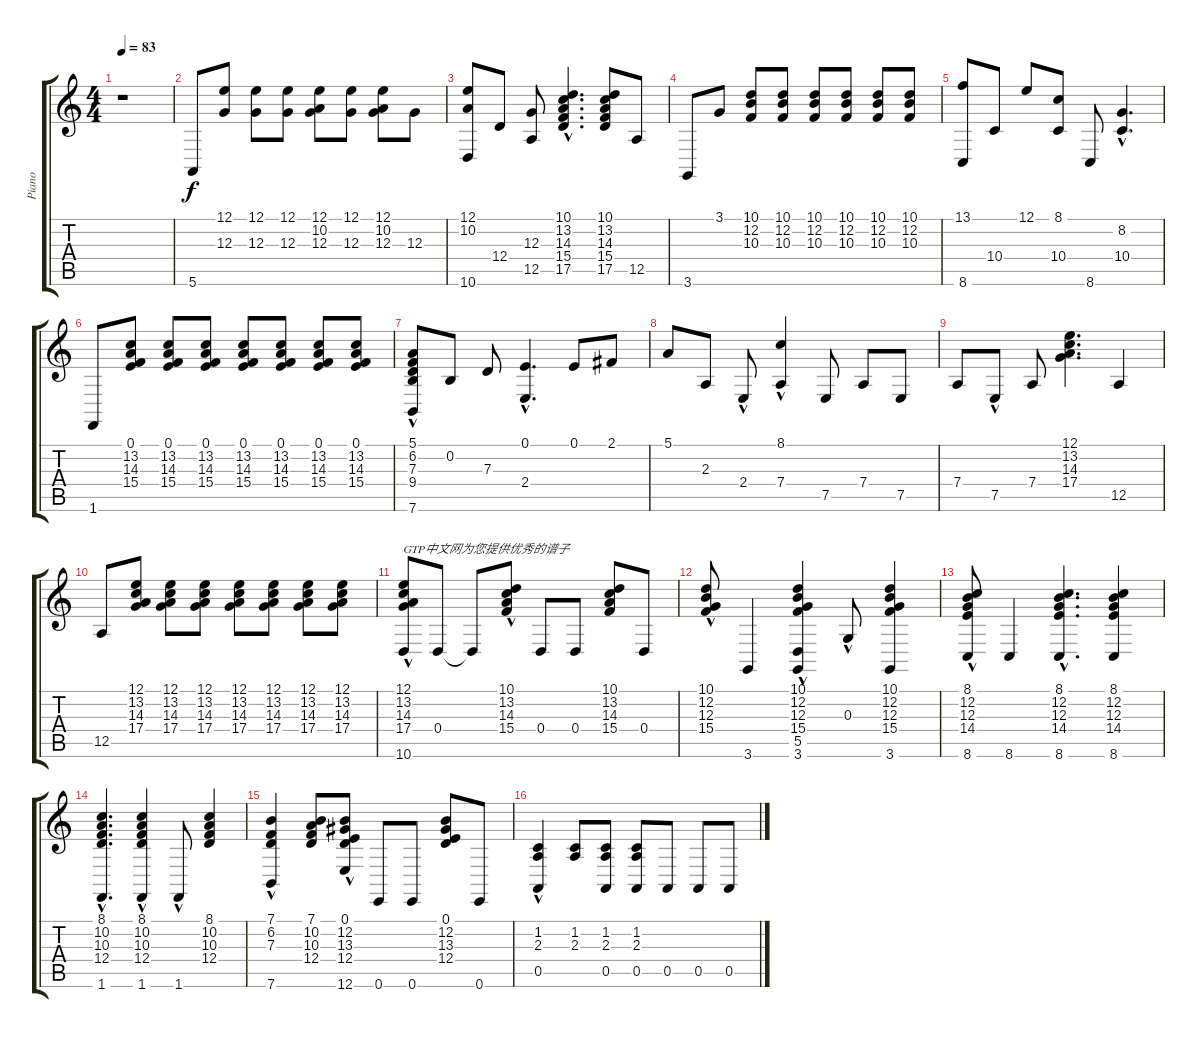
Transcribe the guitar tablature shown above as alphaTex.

\track ("Piano" "Piano") {instrument acousticgrandpiano}
\staff {score tabs}
\tuning (E4 B3 G3 D3 A2 E2) {hide}
\ts (4 4)
\tempo 83
\clef g2
\ks c
r.1{dy f instrument acousticgrandpiano} |
5.6.8 (12.1 12.3).8 (12.1 12.3).8 (12.1 12.3).8 (12.1 10.2 12.3).8 (12.1 12.3).8 (12.1 10.2 12.3).8 12.3.8 |
(12.1 10.2 10.6).8 12.4.8 (12.3 12.5).8 (10.1{hac} 13.2{hac} 14.3{hac} 15.4{hac} 17.5{hac}).4{d} (10.1 13.2 14.3 15.4 17.5).8 12.5.8 |
3.6.8 3.1.8 (10.1 12.2 10.3).8 (10.1 12.2 10.3).8 (10.1 12.2 10.3).8 (10.1 12.2 10.3).8 (10.1 12.2 10.3).8 (10.1 12.2 10.3).8 |
(13.1 8.6).8 10.4.8 12.1.8 (8.1 10.4).8 8.6.8 (8.2{hac} 10.4{hac}).4{d} |
1.6.8 (0.1 13.2 14.3 15.4).8 (0.1 13.2 14.3 15.4).8 (0.1 13.2 14.3 15.4).8 (0.1 13.2 14.3 15.4).8 (0.1 13.2 14.3 15.4).8 (0.1 13.2 14.3 15.4).8 (0.1 13.2 14.3 15.4).8 |
(5.1{hac} 6.2{hac} 7.3 9.4 7.6{hac}).8 0.2.8 7.3.8 (0.1{hac} 2.4{hac}).4{d} 0.1.8 2.1.8 |
5.1.8 2.3.8 2.4{hac}.8 (8.1 7.4{hac}).4 7.5.8 7.4.8 7.5.8 |
7.4.8 7.5{hac}.8 7.4.8 (12.1 13.2 14.3 17.4).4{d} 12.5.4 |
12.5.8 (12.1 13.2 14.3 17.4).8 (12.1 13.2 14.3 17.4).8 (12.1 13.2 14.3 17.4).8 (12.1 13.2 14.3 17.4).8 (12.1 13.2 14.3 17.4).8 (12.1 13.2 14.3 17.4).8 (12.1 13.2 14.3 17.4).8 |
(12.1{hac} 13.2{hac} 14.3{hac} 17.4{hac} 10.6).8{txt "GTP中文网为您提供优秀的谱子"} 0.4.8 0.4{t}.8 (10.1{hac} 13.2{hac} 14.3{hac} 15.4{hac}).8 0.4.8 0.4.8 (10.1 13.2 14.3 15.4).8 0.4.8 |
(10.1{hac} 12.2{hac} 12.3{hac} 15.4{hac}).8 3.6.4 (10.1{hac} 12.2{hac} 12.3{hac} 15.4{hac} 5.5 3.6{hac}).4 0.3{hac}.8 (10.1 12.2 12.3 15.4 3.6).4 |
(8.1{hac} 12.2{hac} 12.3{hac} 14.4{hac} 8.6).8 8.6.4 (8.1{hac} 12.2{hac} 12.3{hac} 14.4{hac} 8.6{hac}).4{d} (8.1 12.2 12.3 14.4 8.6).4 |
(8.1{hac} 10.2{hac} 10.3{hac} 12.4{hac} 1.6{hac}).4{d} (8.1{hac} 10.2{hac} 10.3{hac} 12.4{hac} 1.6).4 1.6{hac}.8 (8.1 10.2 10.3 12.4).4 |
(7.1 6.2 7.3 7.6{hac}).4 (7.1 10.2 10.3 12.4).8 (0.1{hac} 12.2{hac} 13.3{hac} 12.4{hac} 12.6).8 0.6.8 0.6.8 (0.1 12.2 13.3 12.4).8 0.6.8 |
(1.2 2.3 0.5{hac}).4 (1.2 2.3).8 (1.2 2.3 0.5).8 (1.2 2.3 0.5).8 0.5.8 0.5.8 0.5.8
